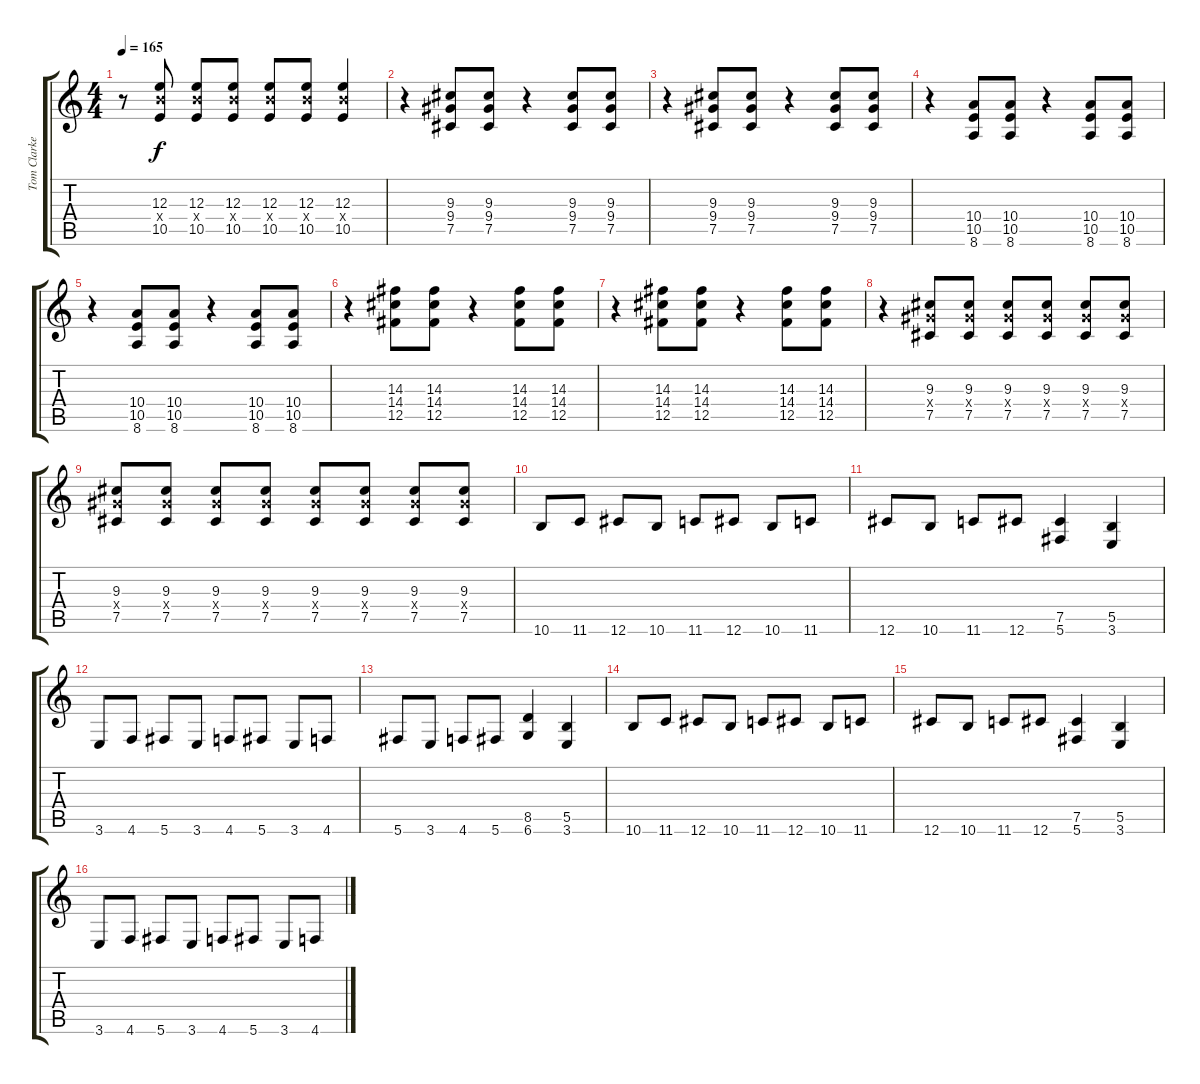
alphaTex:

\track ("Tom Clarke (Lead Guitar)" "Tom Clarke") {instrument distortionguitar}
\staff {score tabs}
\tuning (Db4 Ab3 E3 B2 Gb2 Db2) {hide}
\ts (4 4)
\tempo 165
\clef g2
\ks c
r.8{dy f} (12.3 12.4{x} 10.5).8 (12.3 12.4{x} 10.5).8 (12.3 12.4{x} 10.5).8 (12.3 12.4{x} 10.5).8 (12.3 12.4{x} 10.5).8 (12.3 12.4{x} 10.5).4 |
r.4 (9.3 9.4 7.5).8 (9.3 9.4 7.5).8 r.4 (9.3 9.4 7.5).8 (9.3 9.4 7.5).8 |
r.4 (9.3 9.4 7.5).8 (9.3 9.4 7.5).8 r.4 (9.3 9.4 7.5).8 (9.3 9.4 7.5).8 |
r.4 (10.4 10.5 8.6).8 (10.4 10.5 8.6).8 r.4 (10.4 10.5 8.6).8 (10.4 10.5 8.6).8 |
r.4 (10.4 10.5 8.6).8 (10.4 10.5 8.6).8 r.4 (10.4 10.5 8.6).8 (10.4 10.5 8.6).8 |
r.4 (14.3 14.4 12.5).8 (14.3 14.4 12.5).8 r.4 (14.3 14.4 12.5).8 (14.3 14.4 12.5).8 |
r.4 (14.3 14.4 12.5).8 (14.3 14.4 12.5).8 r.4 (14.3 14.4 12.5).8 (14.3 14.4 12.5).8 |
r.4 (9.3 9.4{x} 7.5).8 (9.3 9.4{x} 7.5).8 (9.3 9.4{x} 7.5).8 (9.3 9.4{x} 7.5).8 (9.3 9.4{x} 7.5).8 (9.3 9.4{x} 7.5).8 |
(9.3 9.4{x} 7.5).8 (9.3 9.4{x} 7.5).8 (9.3 9.4{x} 7.5).8 (9.3 9.4{x} 7.5).8 (9.3 9.4{x} 7.5).8 (9.3 9.4{x} 7.5).8 (9.3 9.4{x} 7.5).8 (9.3 9.4{x} 7.5).8 |
10.6.8{volume 16} 11.6.8 12.6.8 10.6.8 11.6.8 12.6.8 10.6.8 11.6.8 |
12.6.8 10.6.8 11.6.8 12.6.8 (7.5 5.6).4 (5.5 3.6).4 |
3.6.8 4.6.8 5.6.8 3.6.8 4.6.8 5.6.8 3.6.8 4.6.8 |
5.6.8 3.6.8 4.6.8 5.6.8 (8.5 6.6).4 (5.5 3.6).4 |
10.6.8{volume 16} 11.6.8 12.6.8 10.6.8 11.6.8 12.6.8 10.6.8 11.6.8 |
12.6.8 10.6.8 11.6.8 12.6.8 (7.5 5.6).4 (5.5 3.6).4 |
3.6.8 4.6.8 5.6.8 3.6.8 4.6.8 5.6.8 3.6.8 4.6.8
